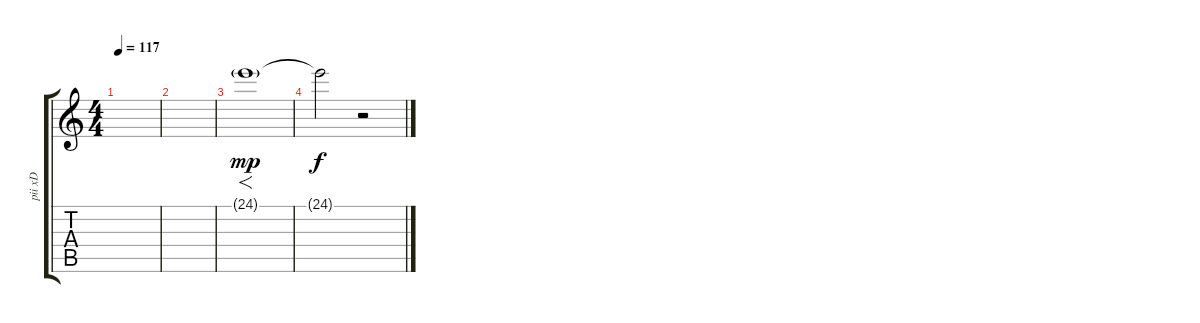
\track ("pii xD" "pii xD") {instrument recorder}
\staff {score tabs}
\tuning (E4 B3 G3 D3 A2 E2) {hide}
\ts (4 4)
\tempo 117
\clef g2
\ks c
|
|
24.1{g}.1{f dy mp} |
24.1{t}.2{dy f} r.2
